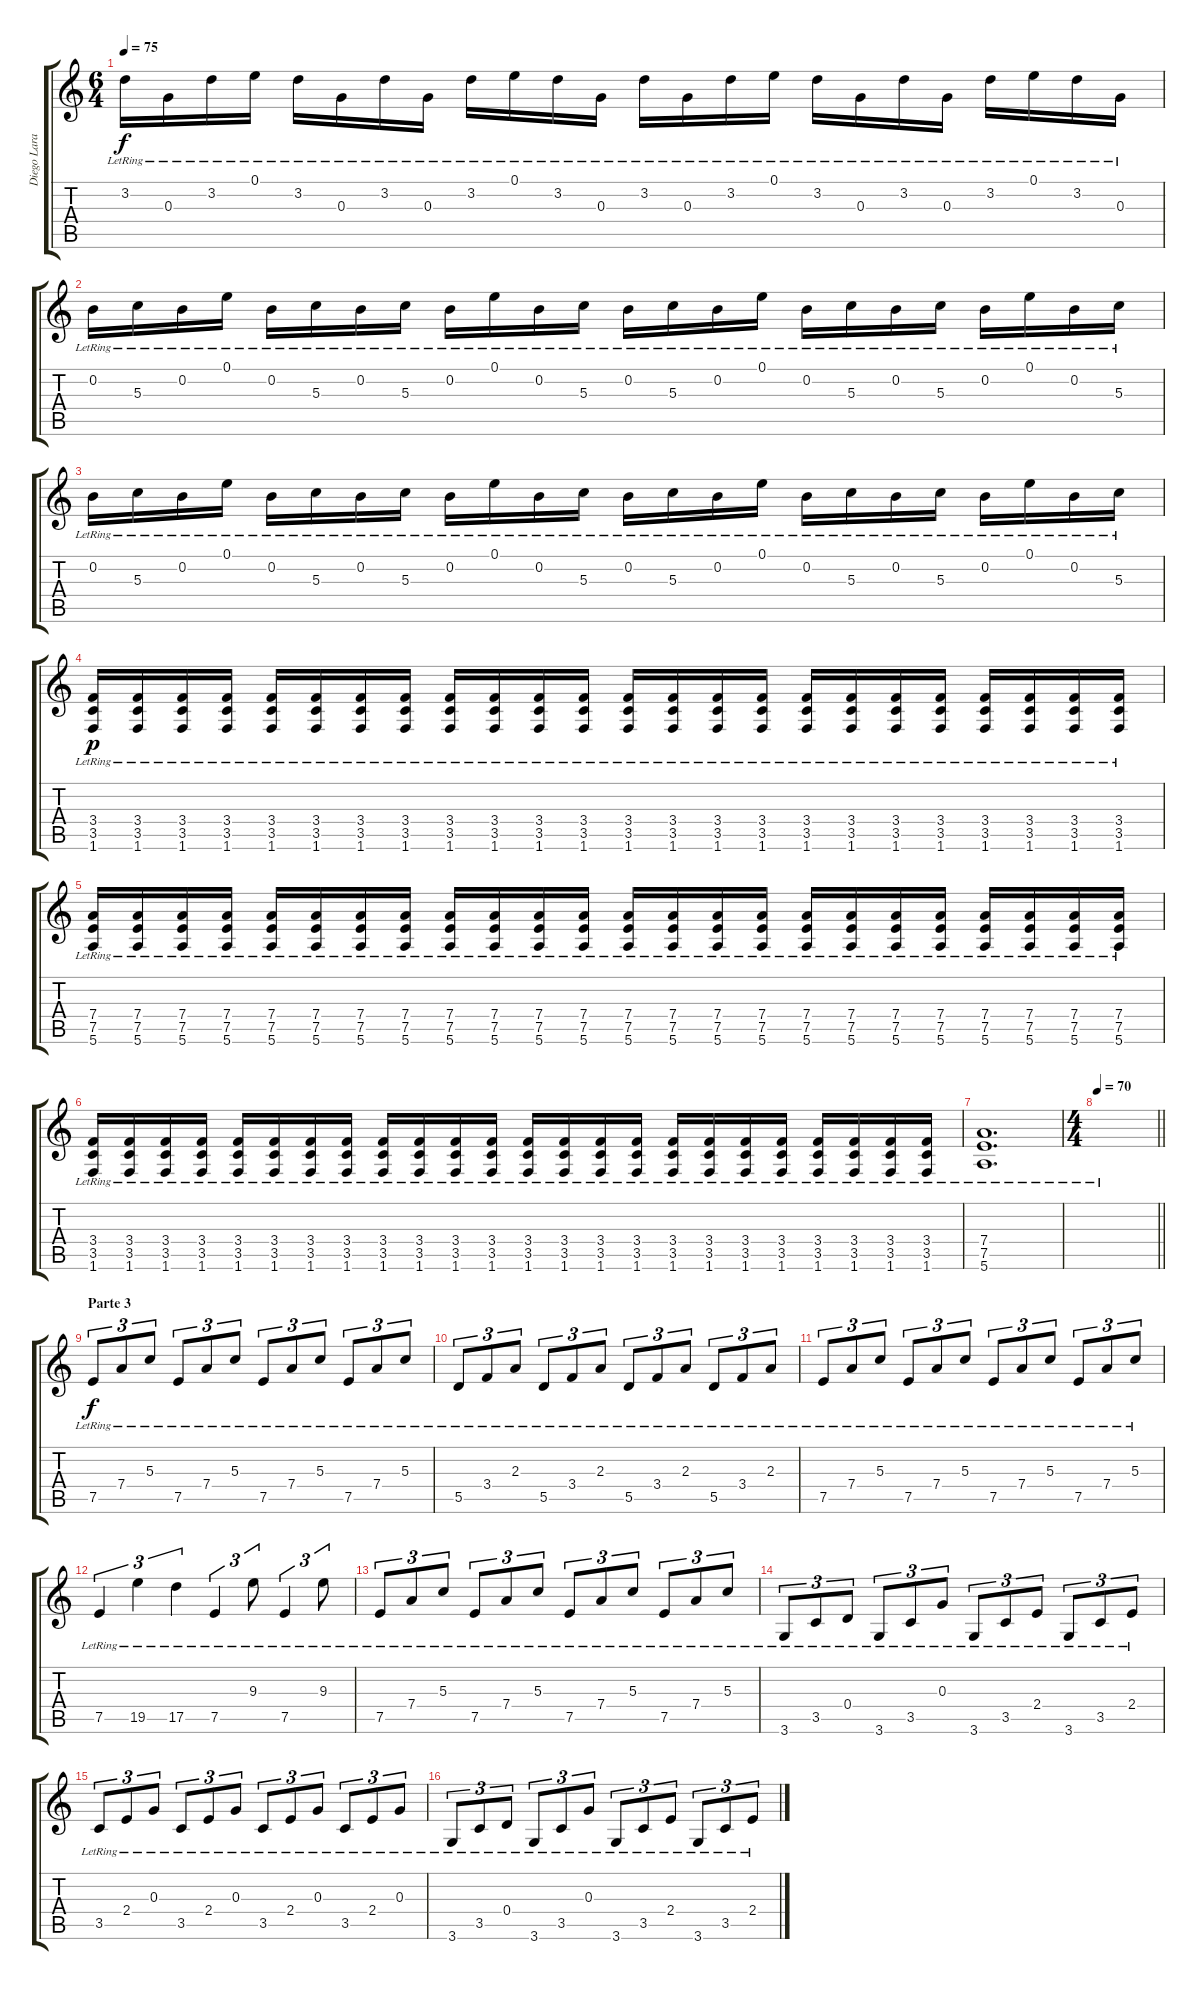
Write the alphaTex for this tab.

\track ("Diego Lara" "Diego Lara") {instrument electricguitarclean}
\staff {score tabs}
\tuning (E4 B3 G3 D3 A2 E2) {hide}
\ts (6 4)
\tempo 75
\clef g2
\ks c
3.2{lr}.16{dy f} 0.3{lr}.16 3.2{lr}.16 0.1{lr}.16 3.2{lr}.16 0.3{lr}.16 3.2{lr}.16 0.3{lr}.16 3.2{lr}.16 0.1{lr}.16 3.2{lr}.16 0.3{lr}.16 3.2{lr}.16 0.3{lr}.16 3.2{lr}.16 0.1{lr}.16 3.2{lr}.16 0.3{lr}.16 3.2{lr}.16 0.3{lr}.16 3.2{lr}.16 0.1{lr}.16 3.2{lr}.16 0.3{lr}.16 |
0.2{lr}.16 5.3{lr}.16 0.2{lr}.16 0.1{lr}.16 0.2{lr}.16 5.3{lr}.16 0.2{lr}.16 5.3{lr}.16 0.2{lr}.16 0.1{lr}.16 0.2{lr}.16 5.3{lr}.16 0.2{lr}.16 5.3{lr}.16 0.2{lr}.16 0.1{lr}.16 0.2{lr}.16 5.3{lr}.16 0.2{lr}.16 5.3{lr}.16 0.2{lr}.16 0.1{lr}.16 0.2{lr}.16 5.3{lr}.16 |
0.2{lr}.16 5.3{lr}.16 0.2{lr}.16 0.1{lr}.16 0.2{lr}.16 5.3{lr}.16 0.2{lr}.16 5.3{lr}.16 0.2{lr}.16 0.1{lr}.16 0.2{lr}.16 5.3{lr}.16 0.2{lr}.16 5.3{lr}.16 0.2{lr}.16 0.1{lr}.16 0.2{lr}.16 5.3{lr}.16 0.2{lr}.16 5.3{lr}.16 0.2{lr}.16 0.1{lr}.16 0.2{lr}.16 5.3{lr}.16 |
(3.4{lr} 3.5{lr} 1.6{lr}).16{dy p} (3.4{lr} 3.5{lr} 1.6{lr}).16 (3.4{lr} 3.5{lr} 1.6{lr}).16 (3.4{lr} 3.5{lr} 1.6{lr}).16 (3.4{lr} 3.5{lr} 1.6{lr}).16 (3.4{lr} 3.5{lr} 1.6{lr}).16 (3.4{lr} 3.5{lr} 1.6{lr}).16 (3.4{lr} 3.5{lr} 1.6{lr}).16 (3.4{lr} 3.5{lr} 1.6{lr}).16 (3.4{lr} 3.5{lr} 1.6{lr}).16 (3.4{lr} 3.5{lr} 1.6{lr}).16 (3.4{lr} 3.5{lr} 1.6{lr}).16 (3.4{lr} 3.5{lr} 1.6{lr}).16 (3.4{lr} 3.5{lr} 1.6{lr}).16 (3.4{lr} 3.5{lr} 1.6{lr}).16 (3.4{lr} 3.5{lr} 1.6{lr}).16 (3.4{lr} 3.5{lr} 1.6{lr}).16 (3.4{lr} 3.5{lr} 1.6{lr}).16 (3.4{lr} 3.5{lr} 1.6{lr}).16 (3.4{lr} 3.5{lr} 1.6{lr}).16 (3.4{lr} 3.5{lr} 1.6{lr}).16 (3.4{lr} 3.5{lr} 1.6{lr}).16 (3.4{lr} 3.5{lr} 1.6{lr}).16 (3.4{lr} 3.5{lr} 1.6{lr}).16 |
(7.4{lr} 7.5{lr} 5.6{lr}).16 (7.4{lr} 7.5{lr} 5.6{lr}).16 (7.4{lr} 7.5{lr} 5.6{lr}).16 (7.4{lr} 7.5{lr} 5.6{lr}).16 (7.4{lr} 7.5{lr} 5.6{lr}).16 (7.4{lr} 7.5{lr} 5.6{lr}).16 (7.4{lr} 7.5{lr} 5.6{lr}).16 (7.4{lr} 7.5{lr} 5.6{lr}).16 (7.4{lr} 7.5{lr} 5.6{lr}).16 (7.4{lr} 7.5{lr} 5.6{lr}).16 (7.4{lr} 7.5{lr} 5.6{lr}).16 (7.4{lr} 7.5{lr} 5.6{lr}).16 (7.4{lr} 7.5{lr} 5.6{lr}).16 (7.4{lr} 7.5{lr} 5.6{lr}).16 (7.4{lr} 7.5{lr} 5.6{lr}).16 (7.4{lr} 7.5{lr} 5.6{lr}).16 (7.4{lr} 7.5{lr} 5.6{lr}).16 (7.4{lr} 7.5{lr} 5.6{lr}).16 (7.4{lr} 7.5{lr} 5.6{lr}).16 (7.4{lr} 7.5{lr} 5.6{lr}).16 (7.4{lr} 7.5{lr} 5.6{lr}).16 (7.4{lr} 7.5{lr} 5.6{lr}).16 (7.4{lr} 7.5{lr} 5.6{lr}).16 (7.4{lr} 7.5{lr} 5.6{lr}).16 |
(3.4{lr} 3.5{lr} 1.6{lr}).16 (3.4{lr} 3.5{lr} 1.6{lr}).16 (3.4{lr} 3.5{lr} 1.6{lr}).16 (3.4{lr} 3.5{lr} 1.6{lr}).16 (3.4{lr} 3.5{lr} 1.6{lr}).16 (3.4{lr} 3.5{lr} 1.6{lr}).16 (3.4{lr} 3.5{lr} 1.6{lr}).16 (3.4{lr} 3.5{lr} 1.6{lr}).16 (3.4{lr} 3.5{lr} 1.6{lr}).16 (3.4{lr} 3.5{lr} 1.6{lr}).16 (3.4{lr} 3.5{lr} 1.6{lr}).16 (3.4{lr} 3.5{lr} 1.6{lr}).16 (3.4{lr} 3.5{lr} 1.6{lr}).16 (3.4{lr} 3.5{lr} 1.6{lr}).16 (3.4{lr} 3.5{lr} 1.6{lr}).16 (3.4{lr} 3.5{lr} 1.6{lr}).16 (3.4{lr} 3.5{lr} 1.6{lr}).16 (3.4{lr} 3.5{lr} 1.6{lr}).16 (3.4{lr} 3.5{lr} 1.6{lr}).16 (3.4{lr} 3.5{lr} 1.6{lr}).16 (3.4{lr} 3.5{lr} 1.6{lr}).16 (3.4{lr} 3.5{lr} 1.6{lr}).16 (3.4{lr} 3.5{lr} 1.6{lr}).16 (3.4{lr} 3.5{lr} 1.6{lr}).16 |
(7.4{lr} 7.5{lr} 5.6{lr}).1{d} |
\ts (4 4)
\tempo 70
\barLineRight lightlight
|
\section ("" "Parte 3")
7.5{lr}.8{tu (3 2) dy f} 7.4{lr}.8{tu (3 2)} 5.3{lr}.8{tu (3 2)} 7.5{lr}.8{tu (3 2)} 7.4{lr}.8{tu (3 2)} 5.3{lr}.8{tu (3 2)} 7.5{lr}.8{tu (3 2)} 7.4{lr}.8{tu (3 2)} 5.3{lr}.8{tu (3 2)} 7.5{lr}.8{tu (3 2)} 7.4{lr}.8{tu (3 2)} 5.3{lr}.8{tu (3 2)} |
5.5{lr}.8{tu (3 2)} 3.4{lr}.8{tu (3 2)} 2.3{lr}.8{tu (3 2)} 5.5{lr}.8{tu (3 2)} 3.4{lr}.8{tu (3 2)} 2.3{lr}.8{tu (3 2)} 5.5{lr}.8{tu (3 2)} 3.4{lr}.8{tu (3 2)} 2.3{lr}.8{tu (3 2)} 5.5{lr}.8{tu (3 2)} 3.4{lr}.8{tu (3 2)} 2.3{lr}.8{tu (3 2)} |
7.5{lr}.8{tu (3 2)} 7.4{lr}.8{tu (3 2)} 5.3{lr}.8{tu (3 2)} 7.5{lr}.8{tu (3 2)} 7.4{lr}.8{tu (3 2)} 5.3{lr}.8{tu (3 2)} 7.5{lr}.8{tu (3 2)} 7.4{lr}.8{tu (3 2)} 5.3{lr}.8{tu (3 2)} 7.5{lr}.8{tu (3 2)} 7.4{lr}.8{tu (3 2)} 5.3{lr}.8{tu (3 2)} |
7.5{lr}.4{tu (3 2)} 19.5{lr}.4{tu (3 2)} 17.5{lr}.4{tu (3 2)} 7.5{lr}.4{tu (3 2)} 9.3{lr}.8{tu (3 2)} 7.5{lr}.4{tu (3 2)} 9.3{lr}.8{tu (3 2)} |
7.5{lr}.8{tu (3 2)} 7.4{lr}.8{tu (3 2)} 5.3{lr}.8{tu (3 2)} 7.5{lr}.8{tu (3 2)} 7.4{lr}.8{tu (3 2)} 5.3{lr}.8{tu (3 2)} 7.5{lr}.8{tu (3 2)} 7.4{lr}.8{tu (3 2)} 5.3{lr}.8{tu (3 2)} 7.5{lr}.8{tu (3 2)} 7.4{lr}.8{tu (3 2)} 5.3{lr}.8{tu (3 2)} |
3.6{lr}.8{tu (3 2)} 3.5{lr}.8{tu (3 2)} 0.4{lr}.8{tu (3 2)} 3.6{lr}.8{tu (3 2)} 3.5{lr}.8{tu (3 2)} 0.3{lr}.8{tu (3 2)} 3.6{lr}.8{tu (3 2)} 3.5{lr}.8{tu (3 2)} 2.4{lr}.8{tu (3 2)} 3.6{lr}.8{tu (3 2)} 3.5{lr}.8{tu (3 2)} 2.4{lr}.8{tu (3 2)} |
3.5{lr}.8{tu (3 2)} 2.4{lr}.8{tu (3 2)} 0.3{lr}.8{tu (3 2)} 3.5{lr}.8{tu (3 2)} 2.4{lr}.8{tu (3 2)} 0.3{lr}.8{tu (3 2)} 3.5{lr}.8{tu (3 2)} 2.4{lr}.8{tu (3 2)} 0.3{lr}.8{tu (3 2)} 3.5{lr}.8{tu (3 2)} 2.4{lr}.8{tu (3 2)} 0.3{lr}.8{tu (3 2)} |
3.6{lr}.8{tu (3 2)} 3.5{lr}.8{tu (3 2)} 0.4{lr}.8{tu (3 2)} 3.6{lr}.8{tu (3 2)} 3.5{lr}.8{tu (3 2)} 0.3{lr}.8{tu (3 2)} 3.6{lr}.8{tu (3 2)} 3.5{lr}.8{tu (3 2)} 2.4{lr}.8{tu (3 2)} 3.6{lr}.8{tu (3 2)} 3.5{lr}.8{tu (3 2)} 2.4{lr}.8{tu (3 2)}
